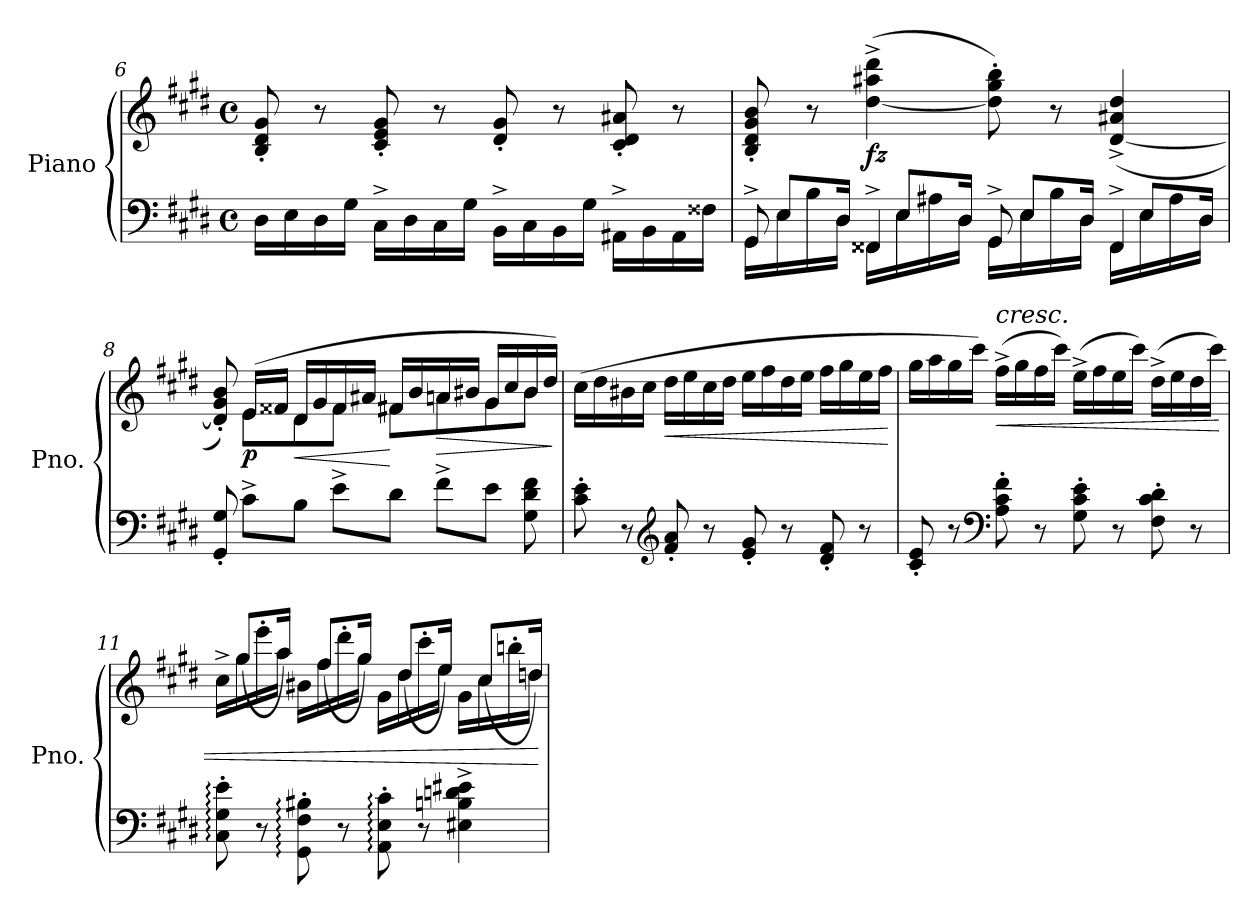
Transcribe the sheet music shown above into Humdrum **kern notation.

**kern	**kern	**dynam
*part1	*part1	*part1
*staff2	*staff1	*staff1/2
*I"Piano	*	*
*I'Pno.	*	*
*clefF4	*clefG2	*
*k[f#c#g#d#]	*k[f#c#g#d#]	*
*M4/4	*M4/4	*
*met(c)	*met(c)	*
=6	=6	=6
16D#\LL	8B/' 8d#/' 8g#/'	.
16E\	.	.
16D#\	8r	.
16G#\JJ	.	.
16C#^\LL	8c#/' 8e/' 8g#/'	.
16D#\	.	.
16C#\	8r	.
16G#\JJ	.	.
16BB^\LL	8d#/' 8g#/'	.
16C#\	.	.
16BB\	8r	.
16G#\JJ	.	.
16AA#X^\LL	8c#/' 8d#/' 8a#X/'	.
16BB\	.	.
16AA#\	8r	.
16F##X\JJ	.	.
=7	=7	=7
*^	*	*
*	*^	*	*
16GG#^\LL	8GG#/	16ryy	8B/' 8d#/' 8g#/' 8b/'	.
16E\	.	8E/L	.	.
16B\	8ryy	.	8r	.
16D#\JJ	.	16D#/Jk	.	.
!	!	!	!	!LO:DY:b
16FF##X^\LL	4FF##/	16ryy	(>[4dd#\^ 4aa#X\^ 4ddd#\^	fz
16E\	.	8E/L	.	.
16A#X\	.	.	.	.
16D#\JJ	.	16D#/Jk	.	.
16GG#^\LL	8GG#/	16ryy	8dd#\]' 8gg#\' 8bb\')	.
16E\	.	8E/L	.	.
16B\	8ryy	.	8r	.
16D#\JJ	.	16D#/Jk	.	.
16FF##^\LL	4FF##/	16ryy	([4d#/^ 4a#X/^ 4dd#/^	.
16E\	.	8E/L	.	.
16A#\	.	.	.	.
16D#\JJ	.	16D#/Jk	.	.
=8	=8	=8	=8	=8
*	*	*	*^	*
!	!	!	!	!	!LO:DY:b
!	!	!	!	!	!LO:DY:n=1:b
*v	*v	*v	*	*	*
8GG#/' 8G#/'	8d#/]' 8g#/' 8b/')	8ryy	fp f
!	!	!	!LO:DY:n=2:b
8c#^\L	(16e/LL	8e\L	p
.	16f##X/JJ	.	.
!	!	!	!LO:HP:b
8B\J	16d#/LL	8d#\	<
.	16g#/	.	.
8e^\L	16f##/	8f##\J	.
.	16a#X/JJ	.	.
8d#\J	16f#X/LL	8f#\L	[
.	16b/	.	.
!	!	!	!LO:HP:b
8f#^\L	16an/	8a\	>
.	16b#X/JJ	.	.
8e\J	16g#/LL	8g#\	.
.	16cc#/	.	.
8G#\ 8d#\ 8f#\	16b#/	8b#\J	.
.	16dd#/JJ)	.	.
*	*v	*v	*
.	.	]
!!LO:LB:g=z
=9	=9	=9
8c#\' 8e\'	(16cc#\LL	.
.	16dd#\	.
8r	16b#X\	.
.	16cc#\JJ	.
*clefG2	*	*
!	!	!LO:HP:b
8f#/' 8a/'	16dd#\LL	<
.	16ee\	.
8r	16cc#\	.
.	16dd#\JJ	.
8e/' 8g#/'	16ee\LL	.
.	16ff#\	.
8r	16dd#\	.
.	16ee\JJ	.
8d#/' 8f#/'	16ff#\LL	.
.	16gg#\	.
8r	16ee\	.
.	16ff#\JJ	.
.	.	[
=10	=10	=10
8c#/' 8e/'	16gg#\LL	.
.	16aa\	.
8r	16gg#\	.
.	16ccc#\JJ)	.
*clefF4	*	*
!	!LO:TX:a:i:t=cresc.	!
!	!	!LO:HP:b
8A\' 8c#\' 8f#\'	(16ff#^\LL	<
.	16gg#\	.
8r	16ff#\	.
.	16ccc#\JJ)	.
8G#\' 8c#\' 8e\'	(16ee^\LL	.
.	16ff#\	.
8r	16ee\	.
.	16ccc#\JJ)	.
8F#\' 8c#\' 8d#\'	(16dd#^\LL	.
.	16ee\	.
8r	16dd#\	.
.	16ccc#\JJ)	.
=11	=11	=11
*	*^	*
8C#\:' 8G#\:' 8e\:'	16cc#^\LL	16ryy	.
.	16gg#\	(8gg#/L	.
8r	16eee'\	.	.
.	16aa\JJ	16aa/Jk)	.
8GG#\:' 8F#\:' 8B#X\:'	16b#X\LL	16ryy	.
.	16ff#\	(8ff#/L	.
8r	16ddd#'\	.	.
.	16gg#\JJ	16gg#/Jk)	.
8AA\:' 8E\:' 8c#\:'	16g#\LL	16ryy	.
.	16dd#\	(8dd#/L	.
8r	16ccc#'\	.	.
.	16ee\JJ	16ee/Jk)	.
4E#X\^ 4Bn\^ 4dn\^ 4e#X\^	16g#\LL	16ryy	.
.	16cc#\	(8cc#/L	.
.	16bbn'\	.	.
.	16ddn\JJ	16dd/Jk)	.
*	*v	*v	*
.	.	[
=	=	=
*-	*-	*-
